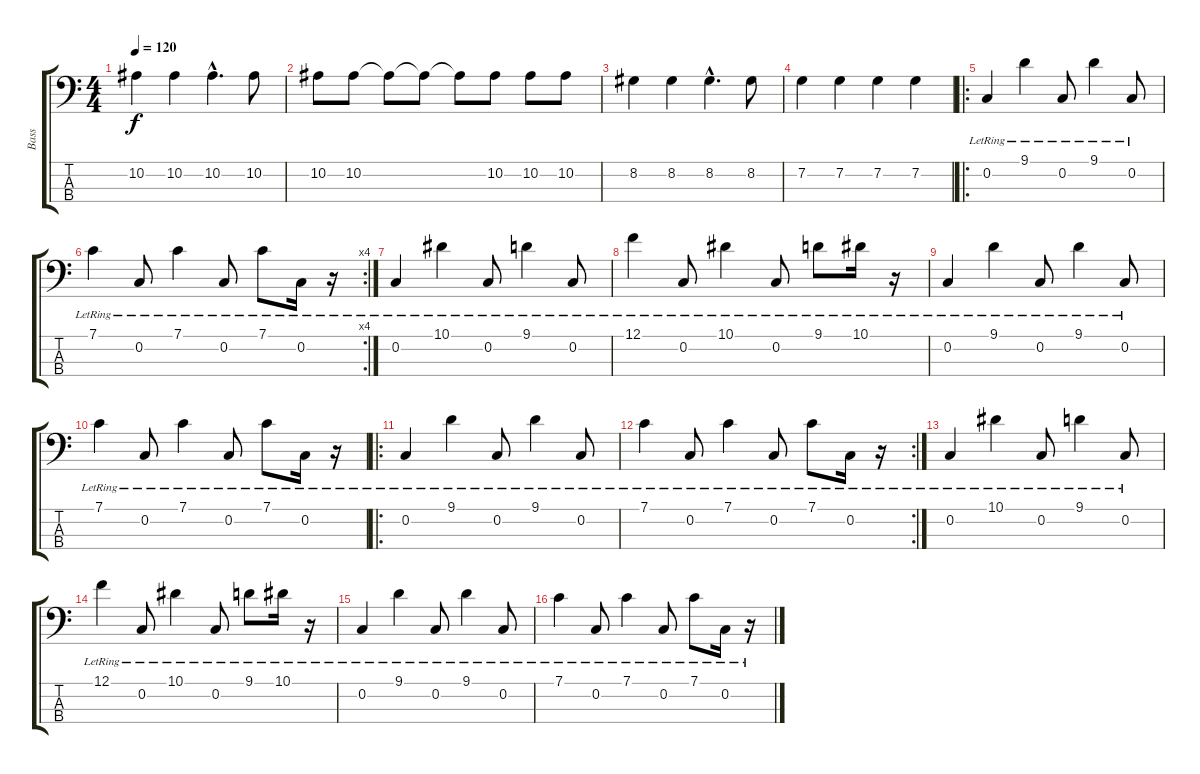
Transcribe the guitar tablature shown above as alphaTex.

\track ("Bass" "Bass") {instrument electricbasspick}
\staff {score tabs}
\tuning (F2 C2 G1 C1) {hide}
\ts (4 4)
\tempo 120
\clef f4
\ks c
10.2.4{dy f} 10.2.4 10.2{hac}.4{d} 10.2.8 |
10.2.8 10.2.8 10.2{t}.8 10.2{t}.8 10.2{t}.8 10.2.8 10.2.8 10.2.8 |
8.2.4 8.2.4 8.2{hac}.4{d} 8.2.8 |
7.2.4 7.2.4 7.2.4 7.2.4 |
\ro
0.2{lr}.4 9.1{lr}.4 0.2{lr}.8 9.1{lr}.4 0.2{lr}.8 |
\rc 4
7.1{lr}.4 0.2{lr}.8 7.1{lr}.4 0.2{lr}.8 7.1{lr}.8 0.2{lr}.16 r.16 |
0.2{lr}.4 10.1{lr}.4 0.2{lr}.8 9.1{lr}.4 0.2{lr}.8 |
12.1{lr}.4 0.2{lr}.8 10.1{lr}.4 0.2{lr}.8 9.1{lr}.8 10.1{lr}.16 r.16 |
0.2{lr}.4 9.1{lr}.4 0.2{lr}.8 9.1{lr}.4 0.2{lr}.8 |
7.1{lr}.4 0.2{lr}.8 7.1{lr}.4 0.2{lr}.8 7.1{lr}.8 0.2{lr}.16 r.16 |
\ro
0.2{lr}.4 9.1{lr}.4 0.2{lr}.8 9.1{lr}.4 0.2{lr}.8 |
\rc 2
7.1{lr}.4 0.2{lr}.8 7.1{lr}.4 0.2{lr}.8 7.1{lr}.8 0.2{lr}.16 r.16 |
0.2{lr}.4 10.1{lr}.4 0.2{lr}.8 9.1{lr}.4 0.2{lr}.8 |
12.1{lr}.4 0.2{lr}.8 10.1{lr}.4 0.2{lr}.8 9.1{lr}.8 10.1{lr}.16 r.16 |
0.2{lr}.4 9.1{lr}.4 0.2{lr}.8 9.1{lr}.4 0.2{lr}.8 |
7.1{lr}.4 0.2{lr}.8 7.1{lr}.4 0.2{lr}.8 7.1{lr}.8 0.2{lr}.16 r.16
